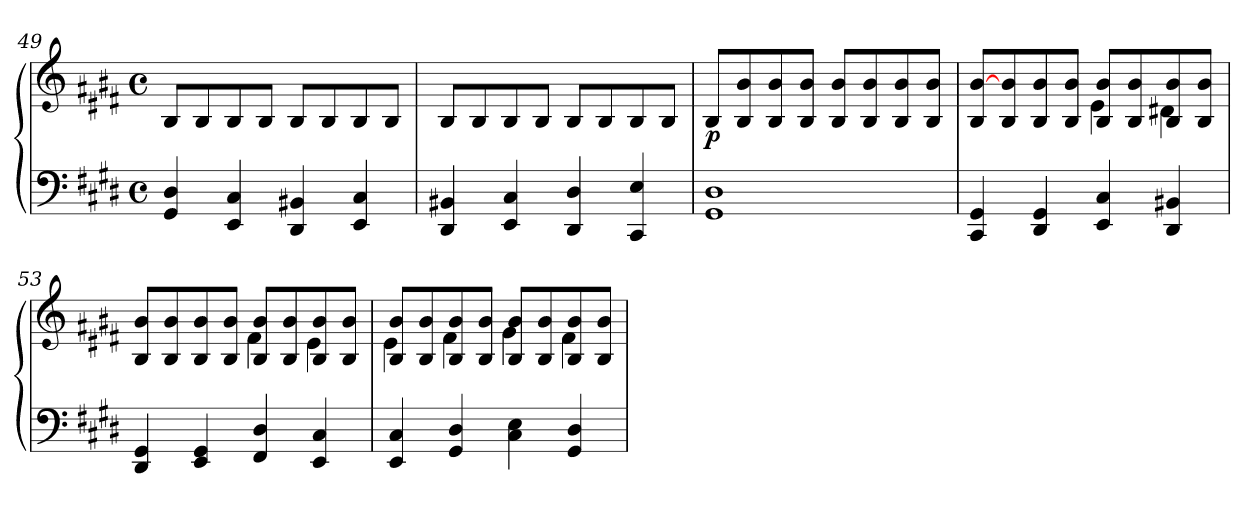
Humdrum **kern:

**kern	**kern	**dynam
*part1	*part1	*part1
*staff2	*staff1	*staff1/2
*clefF4	*clefG3	*
*k[f#c#g#d#]	*k[f#c#g#d#]	*
*M4/4	*M4/4	*
*met(c)	*met(c)	*
=49	=49	=49
4GG#/ 4D#/	8G#/L	.
.	8G#/	.
4EE/ 4C#/	8G#/	.
.	8G#/J	.
4DD#/ 4BB#X/	8G#/L	.
.	8G#/	.
4EE/ 4C#/	8G#/	.
.	8G#/J	.
=50	=50	=50
4DD#/ 4BB#X/	8G#/L	.
.	8G#/	.
4EE/ 4C#/	8G#/	.
.	8G#/J	.
4DD#/ 4D#/	8G#/L	.
.	8G#/	.
4CC#/ 4E/	8G#/	.
.	8G#/J	.
!!LO:LB:g=z
=51	=51	=51
*^	*	*
!	!	!	!LO:DY:b
1D#	1GG#	8G#/L	p
.	.	8G#/ 8g#/	.
.	.	8G#/ 8g#/	.
.	.	8G#/ 8g#/J	.
.	.	8G#/ 8g#/L	.
.	.	8G#/ 8g#/	.
.	.	8G#/ 8g#/	.
.	.	8G#/ 8g#/J	.
*v	*v	*	*
=52	=52	=52
*	*^	*
4CC#/ 4GG#/	8G#/ [>8g#/L	2ryy	.
.	8G#/ 8g#/	.	.
4DD#/ 4GG#/	8G#/ 8g#/	.	.
.	8G#/ 8g#/J	.	.
4EE/ 4C#/	8G#/ 8g#/L	4c#\	.
.	8G#/ 8g#/	.	.
4DD#/ 4BB#X/	8G#/ 8g#/	4B#X\	.
.	8G#/ 8g#/J	.	.
=53	=53	=53	=53
4DD#/ 4GG#/	8G#/ 8g#/L	2ryy	.
.	8G#/ 8g#/	.	.
4EE/ 4GG#/	8G#/ 8g#/	.	.
.	8G#/ 8g#/J	.	.
4FF#/ 4D#/	8G#/ 8g#/L	4d#\	.
.	8G#/ 8g#/	.	.
4EE/ 4C#/	8G#/ 8g#/	4c#\	.
.	8G#/ 8g#/J	.	.
=54	=54	=54	=54
4EE/ 4C#/	8G#/ 8g#/L	4c#\	.
.	8G#/ 8g#/	.	.
4GG#/ 4D#/	8G#/ 8g#/	4d#\	.
.	8G#/ 8g#/J	.	.
4C#\ 4E\	8G#/ 8g#/L	4e\	.
.	8G#/ 8g#/	.	.
4GG#/ 4D#/	8G#/ 8g#/	4d#\	.
.	8G#/ 8g#/J	.	.
*	*v	*v	*
=	=	=
*-	*-	*-
